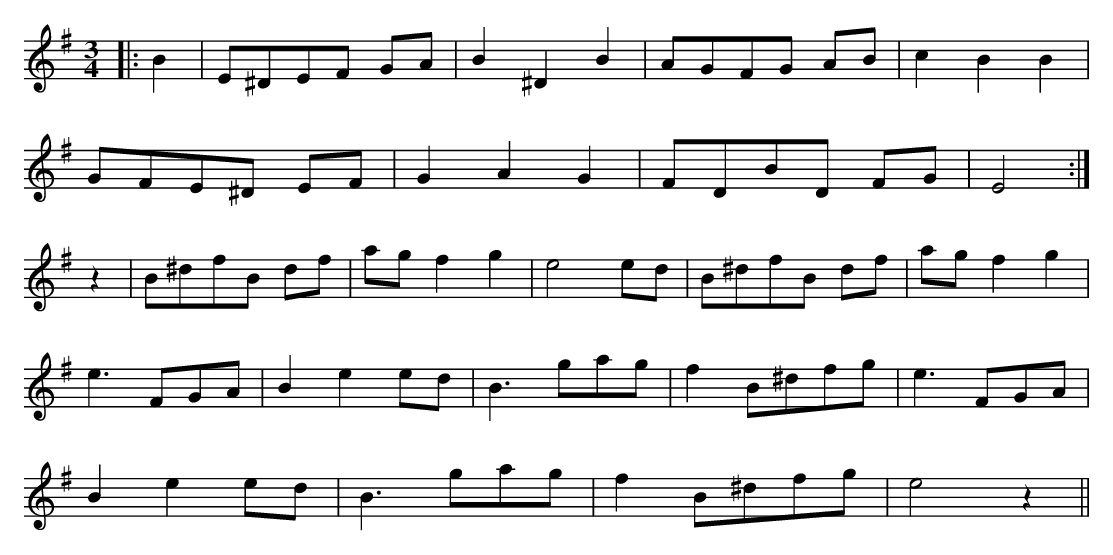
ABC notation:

X:1
M:3/4
K:Emin
|:B2|E^DEF GA|B2^D2B2|AGFG AB|c2B2B2|
GFE^D EF|G2A2G2|FDBD FG|E4:|
z2|B^dfB df|ag f2g2|e4 ed|B^dfB df|agf2g2|
e3 FGA|B2e2 ed|B3 gag|f2 B^dfg|e3 FGA|
B2e2ed|B3 gag|f2 B^dfg|e4z2||
